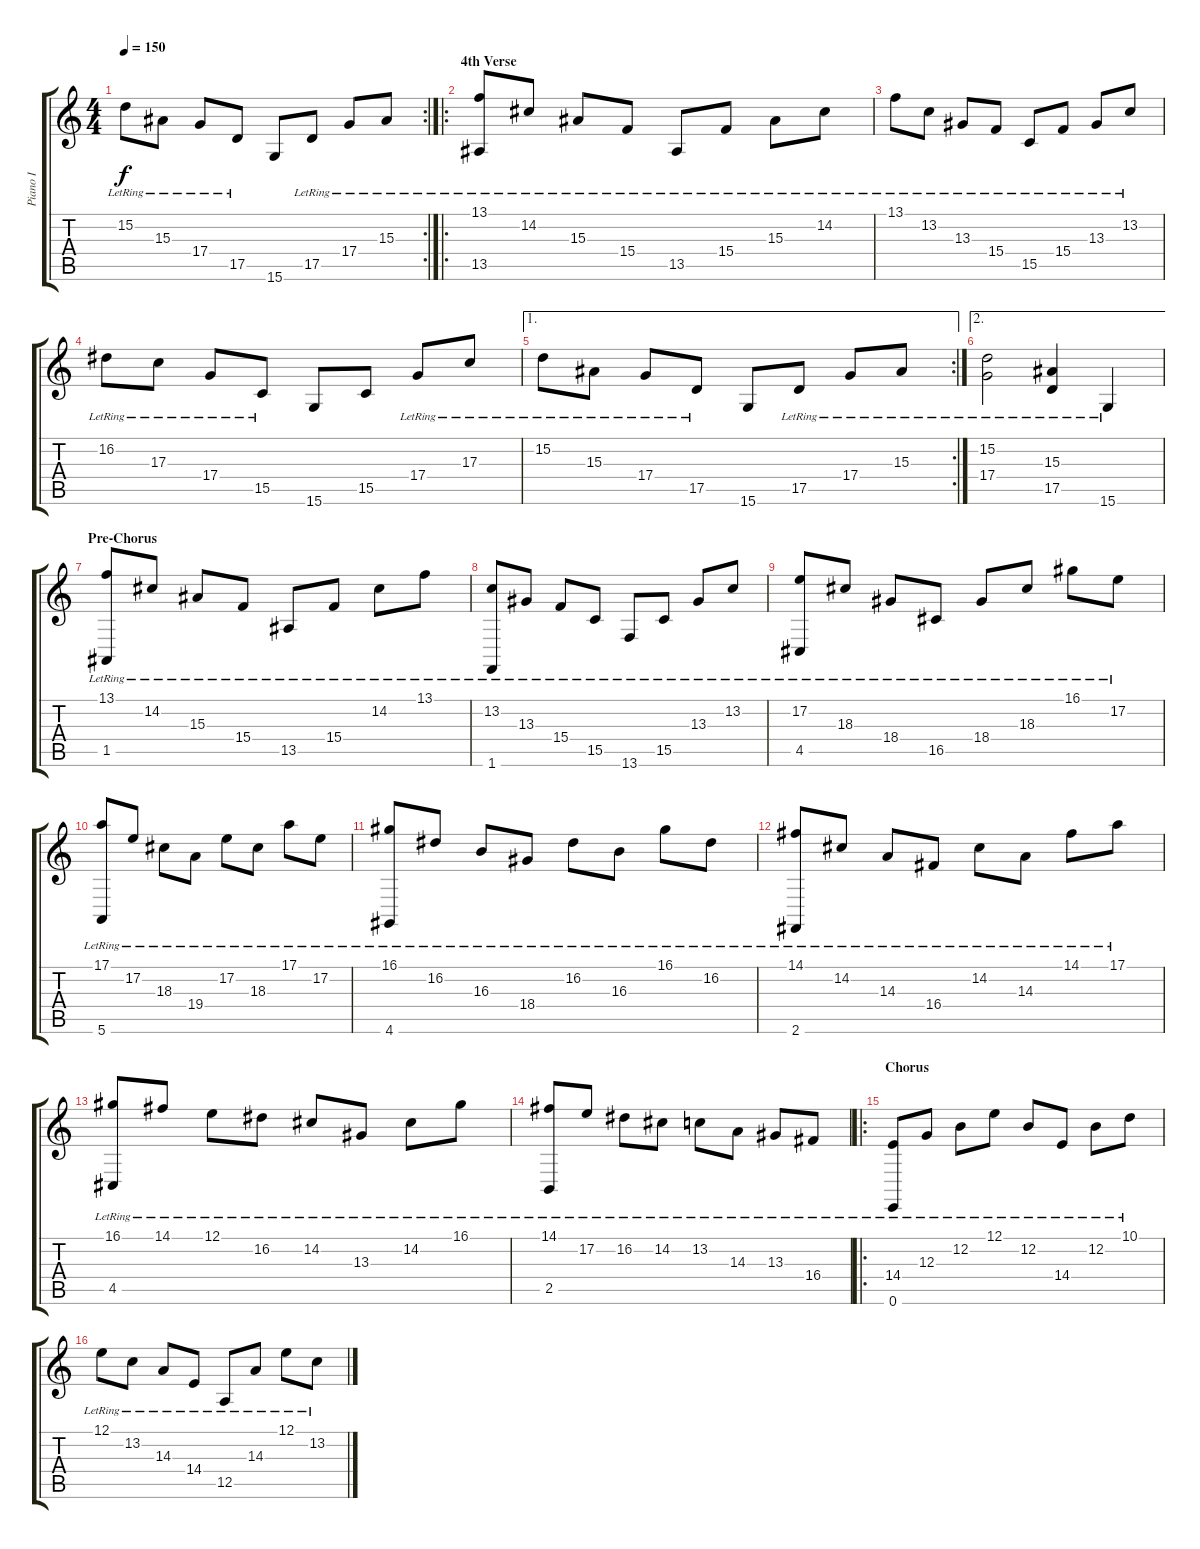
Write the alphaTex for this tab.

\track ("Piano I" "Piano I") {instrument acousticgrandpiano}
\staff {score tabs}
\tuning (E4 B3 G3 D3 A2 E2) {hide}
\rc 2
\ts (4 4)
\tempo 150
\clef g2
\ks c
15.2{lr}.8{dy f} 15.3{lr}.8 17.4{lr}.8 17.5{lr}.8 15.6.8 17.5{lr}.8 17.4{lr}.8 15.3{lr}.8 |
\ro
\section ("" "4th Verse")
(13.1{lr} 13.5{lr}).8 14.2{lr}.8 15.3{lr}.8 15.4{lr}.8 13.5{lr}.8 15.4{lr}.8 15.3{lr}.8 14.2{lr}.8 |
13.1{lr}.8 13.2{lr}.8 13.3{lr}.8 15.4{lr}.8 15.5{lr}.8 15.4{lr}.8 13.3{lr}.8 13.2{lr}.8 |
16.2{lr}.8 17.3{lr}.8 17.4{lr}.8 15.5{lr}.8 15.6.8 15.5.8 17.4{lr}.8 17.3{lr}.8 |
\ae 1
\rc 2
15.2{lr}.8 15.3{lr}.8 17.4{lr}.8 17.5{lr}.8 15.6.8 17.5{lr}.8 17.4{lr}.8 15.3{lr}.8 |
\ae 2
(15.2{lr} 17.4{lr}).2 (15.3{lr} 17.5{lr}).4 15.6{lr}.4 |
\section ("" "Pre-Chorus")
(13.1{lr} 1.5{lr}).8 14.2{lr}.8 15.3{lr}.8 15.4{lr}.8 13.5{lr}.8 15.4{lr}.8 14.2{lr}.8 13.1{lr}.8 |
(13.2{lr} 1.6{lr}).8 13.3{lr}.8 15.4{lr}.8 15.5{lr}.8 13.6{lr}.8 15.5{lr}.8 13.3{lr}.8 13.2{lr}.8 |
(17.2{lr} 4.5{lr}).8 18.3{lr}.8 18.4{lr}.8 16.5{lr}.8 18.4{lr}.8 18.3{lr}.8 16.1{lr}.8 17.2{lr}.8 |
(17.1{lr} 5.6{lr}).8 17.2{lr}.8 18.3{lr}.8 19.4{lr}.8 17.2{lr}.8 18.3{lr}.8 17.1{lr}.8 17.2{lr}.8 |
(16.1{lr} 4.6{lr}).8 16.2{lr}.8 16.3{lr}.8 18.4{lr}.8 16.2{lr}.8 16.3{lr}.8 16.1{lr}.8 16.2{lr}.8 |
(14.1{lr} 2.6{lr}).8 14.2{lr}.8 14.3{lr}.8 16.4{lr}.8 14.2{lr}.8 14.3{lr}.8 14.1{lr}.8 17.1{lr}.8 |
(16.1{lr} 4.5{lr}).8 14.1{lr}.8 12.1{lr}.8 16.2{lr}.8 14.2{lr}.8 13.3{lr}.8 14.2{lr}.8 16.1{lr}.8 |
(14.1{lr} 2.5{lr}).8 17.2{lr}.8 16.2{lr}.8 14.2{lr}.8 13.2{lr}.8 14.3{lr}.8 13.3{lr}.8 16.4{lr}.8 |
\ro
\section ("" "Chorus")
(14.4{lr} 0.6{lr}).8 12.3{lr}.8 12.2{lr}.8 12.1{lr}.8 12.2{lr}.8 14.4{lr}.8 12.2{lr}.8 10.1{lr}.8 |
12.1{lr}.8 13.2{lr}.8 14.3{lr}.8 14.4{lr}.8 12.5{lr}.8 14.3{lr}.8 12.1{lr}.8 13.2{lr}.8
